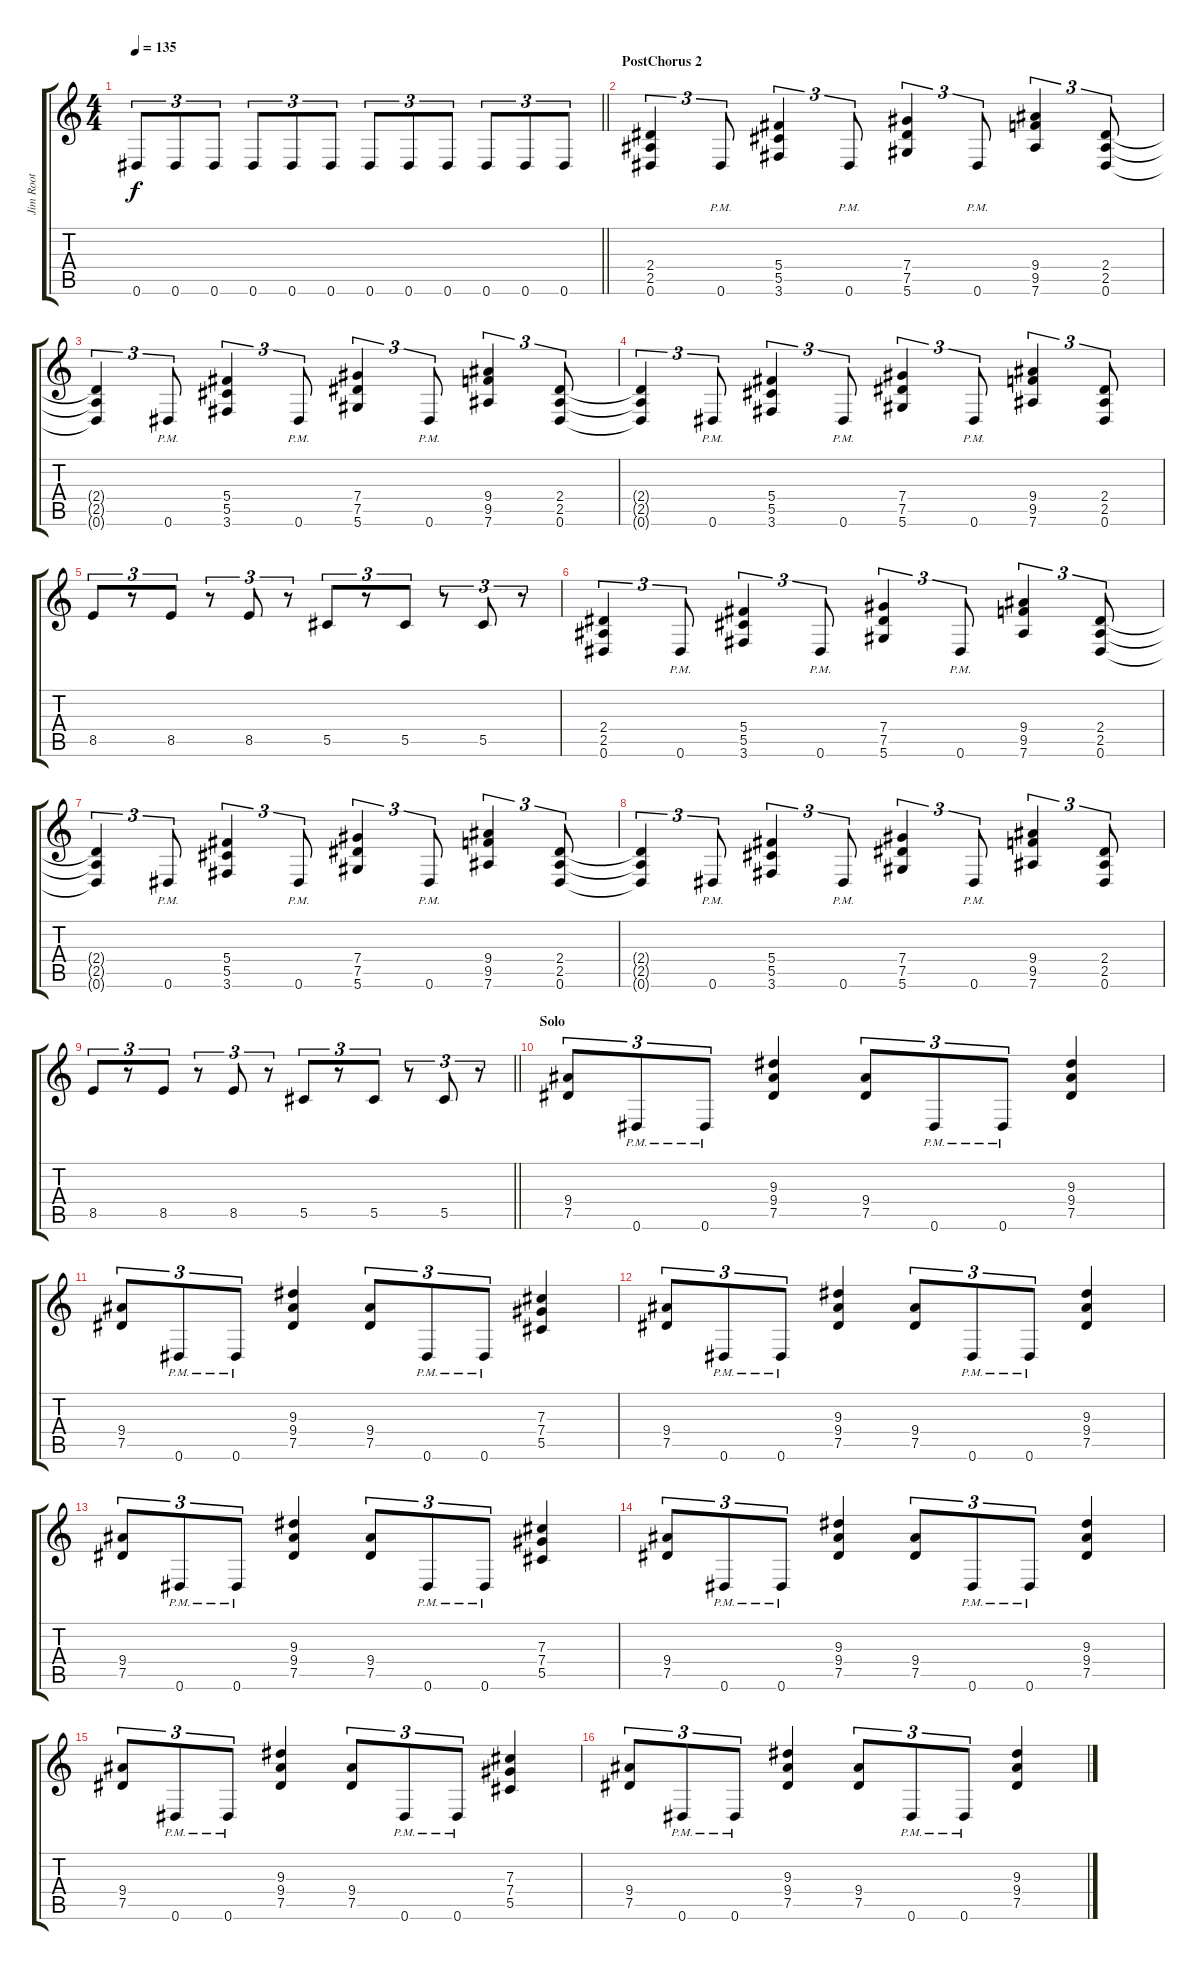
\track ("Jim Root" "Jim Root") {instrument distortionguitar}
\staff {score tabs}
\tuning (Eb4 Bb3 Gb3 Db3 Ab2 Eb2) {hide}
\ts (4 4)
\tempo 135
\clef g2
\barLineRight lightlight
\ks c
0.6.8{tu (3 2) dy f} 0.6.8{tu (3 2)} 0.6.8{tu (3 2)} 0.6.8{tu (3 2)} 0.6.8{tu (3 2)} 0.6.8{tu (3 2)} 0.6.8{tu (3 2)} 0.6.8{tu (3 2)} 0.6.8{tu (3 2)} 0.6.8{tu (3 2)} 0.6.8{tu (3 2)} 0.6.8{tu (3 2)} |
\section ("" "PostChorus 2")
(2.4 2.5 0.6).4{tu (3 2)} 0.6{pm}.8{tu (3 2)} (5.4 5.5 3.6).4{tu (3 2)} 0.6{pm}.8{tu (3 2)} (7.4 7.5 5.6).4{tu (3 2)} 0.6{pm}.8{tu (3 2)} (9.4 9.5 7.6).4{tu (3 2)} (2.4 2.5 0.6).8{tu (3 2)} |
(2.4{t} 2.5{t} 0.6{t}).4{tu (3 2)} 0.6{pm}.8{tu (3 2)} (5.4 5.5 3.6).4{tu (3 2)} 0.6{pm}.8{tu (3 2)} (7.4 7.5 5.6).4{tu (3 2)} 0.6{pm}.8{tu (3 2)} (9.4 9.5 7.6).4{tu (3 2)} (2.4 2.5 0.6).8{tu (3 2)} |
(2.4{t} 2.5{t} 0.6{t}).4{tu (3 2)} 0.6{pm}.8{tu (3 2)} (5.4 5.5 3.6).4{tu (3 2)} 0.6{pm}.8{tu (3 2)} (7.4 7.5 5.6).4{tu (3 2)} 0.6{pm}.8{tu (3 2)} (9.4 9.5 7.6).4{tu (3 2)} (2.4 2.5 0.6).8{tu (3 2)} |
8.5.8{tu (3 2)} r.8{tu (3 2)} 8.5.8{tu (3 2)} r.8{tu (3 2)} 8.5.8{tu (3 2)} r.8{tu (3 2)} 5.5.8{tu (3 2)} r.8{tu (3 2)} 5.5.8{tu (3 2)} r.8{tu (3 2)} 5.5.8{tu (3 2)} r.8{tu (3 2)} |
(2.4 2.5 0.6).4{tu (3 2)} 0.6{pm}.8{tu (3 2)} (5.4 5.5 3.6).4{tu (3 2)} 0.6{pm}.8{tu (3 2)} (7.4 7.5 5.6).4{tu (3 2)} 0.6{pm}.8{tu (3 2)} (9.4 9.5 7.6).4{tu (3 2)} (2.4 2.5 0.6).8{tu (3 2)} |
(2.4{t} 2.5{t} 0.6{t}).4{tu (3 2)} 0.6{pm}.8{tu (3 2)} (5.4 5.5 3.6).4{tu (3 2)} 0.6{pm}.8{tu (3 2)} (7.4 7.5 5.6).4{tu (3 2)} 0.6{pm}.8{tu (3 2)} (9.4 9.5 7.6).4{tu (3 2)} (2.4 2.5 0.6).8{tu (3 2)} |
(2.4{t} 2.5{t} 0.6{t}).4{tu (3 2)} 0.6{pm}.8{tu (3 2)} (5.4 5.5 3.6).4{tu (3 2)} 0.6{pm}.8{tu (3 2)} (7.4 7.5 5.6).4{tu (3 2)} 0.6{pm}.8{tu (3 2)} (9.4 9.5 7.6).4{tu (3 2)} (2.4 2.5 0.6).8{tu (3 2)} |
\barLineRight lightlight
8.5.8{tu (3 2)} r.8{tu (3 2)} 8.5.8{tu (3 2)} r.8{tu (3 2)} 8.5.8{tu (3 2)} r.8{tu (3 2)} 5.5.8{tu (3 2)} r.8{tu (3 2)} 5.5.8{tu (3 2)} r.8{tu (3 2)} 5.5.8{tu (3 2)} r.8{tu (3 2)} |
\section ("" "Solo")
(9.4 7.5).8{tu (3 2)} 0.6{pm}.8{tu (3 2)} 0.6{pm}.8{tu (3 2)} (9.3 9.4 7.5).4 (9.4 7.5).8{tu (3 2)} 0.6{pm}.8{tu (3 2)} 0.6{pm}.8{tu (3 2)} (9.3 9.4 7.5).4 |
(9.4 7.5).8{tu (3 2)} 0.6{pm}.8{tu (3 2)} 0.6{pm}.8{tu (3 2)} (9.3 9.4 7.5).4 (9.4 7.5).8{tu (3 2)} 0.6{pm}.8{tu (3 2)} 0.6{pm}.8{tu (3 2)} (7.3 7.4 5.5).4 |
(9.4 7.5).8{tu (3 2)} 0.6{pm}.8{tu (3 2)} 0.6{pm}.8{tu (3 2)} (9.3 9.4 7.5).4 (9.4 7.5).8{tu (3 2)} 0.6{pm}.8{tu (3 2)} 0.6{pm}.8{tu (3 2)} (9.3 9.4 7.5).4 |
(9.4 7.5).8{tu (3 2)} 0.6{pm}.8{tu (3 2)} 0.6{pm}.8{tu (3 2)} (9.3 9.4 7.5).4 (9.4 7.5).8{tu (3 2)} 0.6{pm}.8{tu (3 2)} 0.6{pm}.8{tu (3 2)} (7.3 7.4 5.5).4 |
(9.4 7.5).8{tu (3 2)} 0.6{pm}.8{tu (3 2)} 0.6{pm}.8{tu (3 2)} (9.3 9.4 7.5).4 (9.4 7.5).8{tu (3 2)} 0.6{pm}.8{tu (3 2)} 0.6{pm}.8{tu (3 2)} (9.3 9.4 7.5).4 |
(9.4 7.5).8{tu (3 2)} 0.6{pm}.8{tu (3 2)} 0.6{pm}.8{tu (3 2)} (9.3 9.4 7.5).4 (9.4 7.5).8{tu (3 2)} 0.6{pm}.8{tu (3 2)} 0.6{pm}.8{tu (3 2)} (7.3 7.4 5.5).4 |
(9.4 7.5).8{tu (3 2)} 0.6{pm}.8{tu (3 2)} 0.6{pm}.8{tu (3 2)} (9.3 9.4 7.5).4 (9.4 7.5).8{tu (3 2)} 0.6{pm}.8{tu (3 2)} 0.6{pm}.8{tu (3 2)} (9.3 9.4 7.5).4
